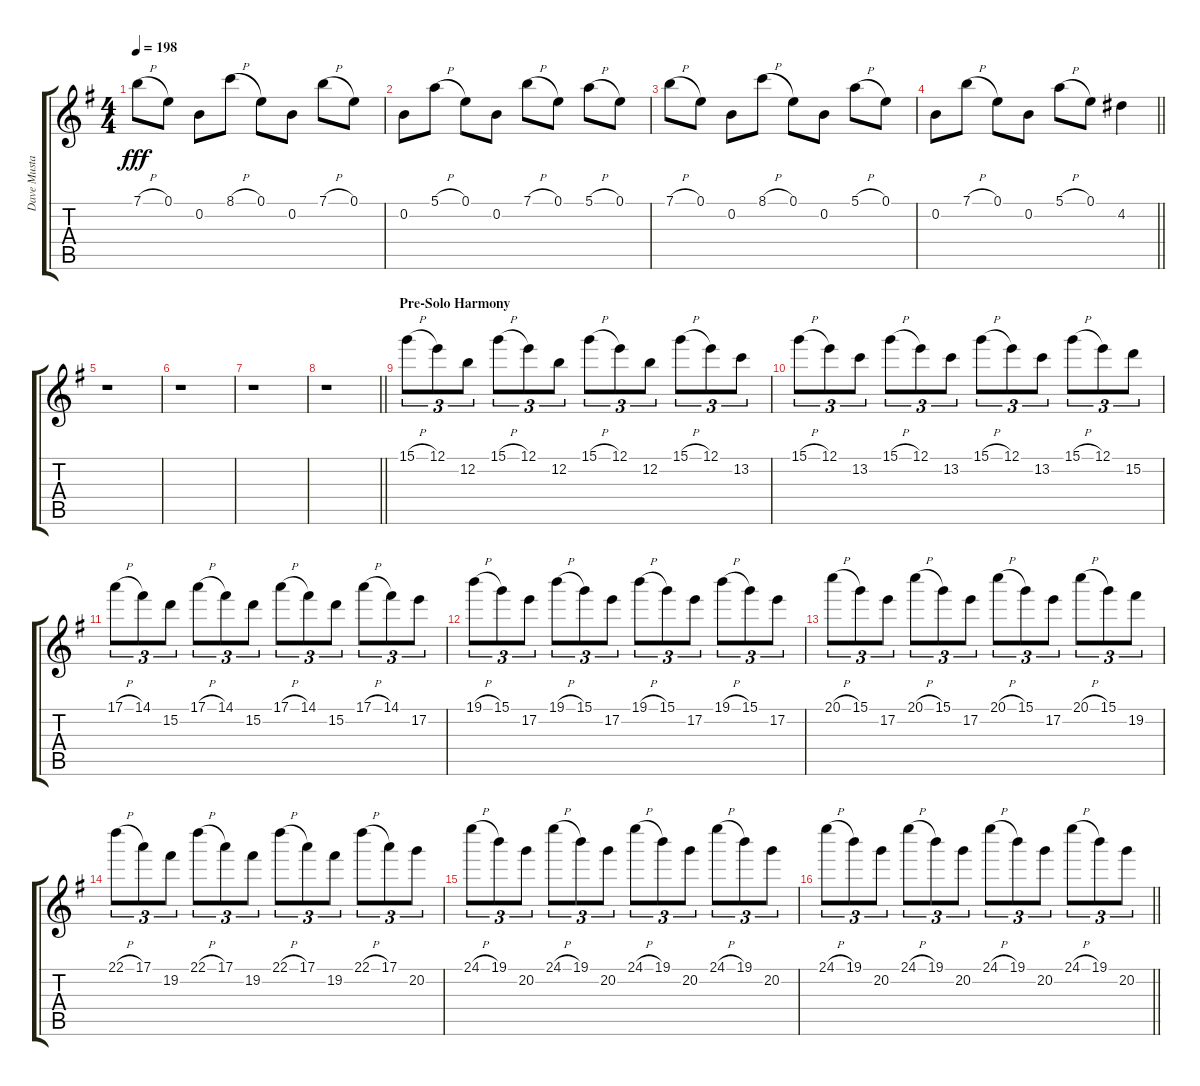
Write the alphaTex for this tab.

\track ("Dave Mustaine" "Dave Musta") {instrument distortionguitar}
\staff {score tabs}
\tuning (E4 B3 G3 D3 A2 E2) {hide}
\ts (4 4)
\tempo 198
\clef g2
\ks g
7.1{h}.8{dy fff} 0.1.8 0.2.8 8.1{h}.8 0.1.8 0.2.8 7.1{h}.8 0.1.8 |
0.2.8 5.1{h}.8 0.1.8 0.2.8 7.1{h}.8 0.1.8 5.1{h}.8 0.1.8 |
7.1{h}.8 0.1.8 0.2.8 8.1{h}.8 0.1.8 0.2.8 5.1{h}.8 0.1.8 |
\barLineRight lightlight
0.2.8 7.1{h}.8 0.1.8 0.2.8 5.1{h}.8 0.1.8 4.2.4 |
r.1 |
r.1 |
r.1 |
\barLineRight lightlight
r.1 |
\section ("" "Pre-Solo Harmony")
15.1{h}.8{tu (3 2)} 12.1.8{tu (3 2)} 12.2.8{tu (3 2)} 15.1{h}.8{tu (3 2)} 12.1.8{tu (3 2)} 12.2.8{tu (3 2)} 15.1{h}.8{tu (3 2)} 12.1.8{tu (3 2)} 12.2.8{tu (3 2)} 15.1{h}.8{tu (3 2)} 12.1.8{tu (3 2)} 13.2.8{tu (3 2)} |
15.1{h}.8{tu (3 2)} 12.1.8{tu (3 2)} 13.2.8{tu (3 2)} 15.1{h}.8{tu (3 2)} 12.1.8{tu (3 2)} 13.2.8{tu (3 2)} 15.1{h}.8{tu (3 2)} 12.1.8{tu (3 2)} 13.2.8{tu (3 2)} 15.1{h}.8{tu (3 2)} 12.1.8{tu (3 2)} 15.2.8{tu (3 2)} |
17.1{h}.8{tu (3 2)} 14.1.8{tu (3 2)} 15.2.8{tu (3 2)} 17.1{h}.8{tu (3 2)} 14.1.8{tu (3 2)} 15.2.8{tu (3 2)} 17.1{h}.8{tu (3 2)} 14.1.8{tu (3 2)} 15.2.8{tu (3 2)} 17.1{h}.8{tu (3 2)} 14.1.8{tu (3 2)} 17.2.8{tu (3 2)} |
19.1{h}.8{tu (3 2)} 15.1.8{tu (3 2)} 17.2.8{tu (3 2)} 19.1{h}.8{tu (3 2)} 15.1.8{tu (3 2)} 17.2.8{tu (3 2)} 19.1{h}.8{tu (3 2)} 15.1.8{tu (3 2)} 17.2.8{tu (3 2)} 19.1{h}.8{tu (3 2)} 15.1.8{tu (3 2)} 17.2.8{tu (3 2)} |
20.1{h}.8{tu (3 2)} 15.1.8{tu (3 2)} 17.2.8{tu (3 2)} 20.1{h}.8{tu (3 2)} 15.1.8{tu (3 2)} 17.2.8{tu (3 2)} 20.1{h}.8{tu (3 2)} 15.1.8{tu (3 2)} 17.2.8{tu (3 2)} 20.1{h}.8{tu (3 2)} 15.1.8{tu (3 2)} 19.2.8{tu (3 2)} |
22.1{h}.8{tu (3 2)} 17.1.8{tu (3 2)} 19.2.8{tu (3 2)} 22.1{h}.8{tu (3 2)} 17.1.8{tu (3 2)} 19.2.8{tu (3 2)} 22.1{h}.8{tu (3 2)} 17.1.8{tu (3 2)} 19.2.8{tu (3 2)} 22.1{h}.8{tu (3 2)} 17.1.8{tu (3 2)} 20.2.8{tu (3 2)} |
24.1{h}.8{tu (3 2)} 19.1.8{tu (3 2)} 20.2.8{tu (3 2)} 24.1{h}.8{tu (3 2)} 19.1.8{tu (3 2)} 20.2.8{tu (3 2)} 24.1{h}.8{tu (3 2)} 19.1.8{tu (3 2)} 20.2.8{tu (3 2)} 24.1{h}.8{tu (3 2)} 19.1.8{tu (3 2)} 20.2.8{tu (3 2)} |
\barLineRight lightlight
24.1{h}.8{tu (3 2)} 19.1.8{tu (3 2)} 20.2.8{tu (3 2)} 24.1{h}.8{tu (3 2)} 19.1.8{tu (3 2)} 20.2.8{tu (3 2)} 24.1{h}.8{tu (3 2)} 19.1.8{tu (3 2)} 20.2.8{tu (3 2)} 24.1{h}.8{tu (3 2)} 19.1.8{tu (3 2)} 20.2.8{tu (3 2)}
